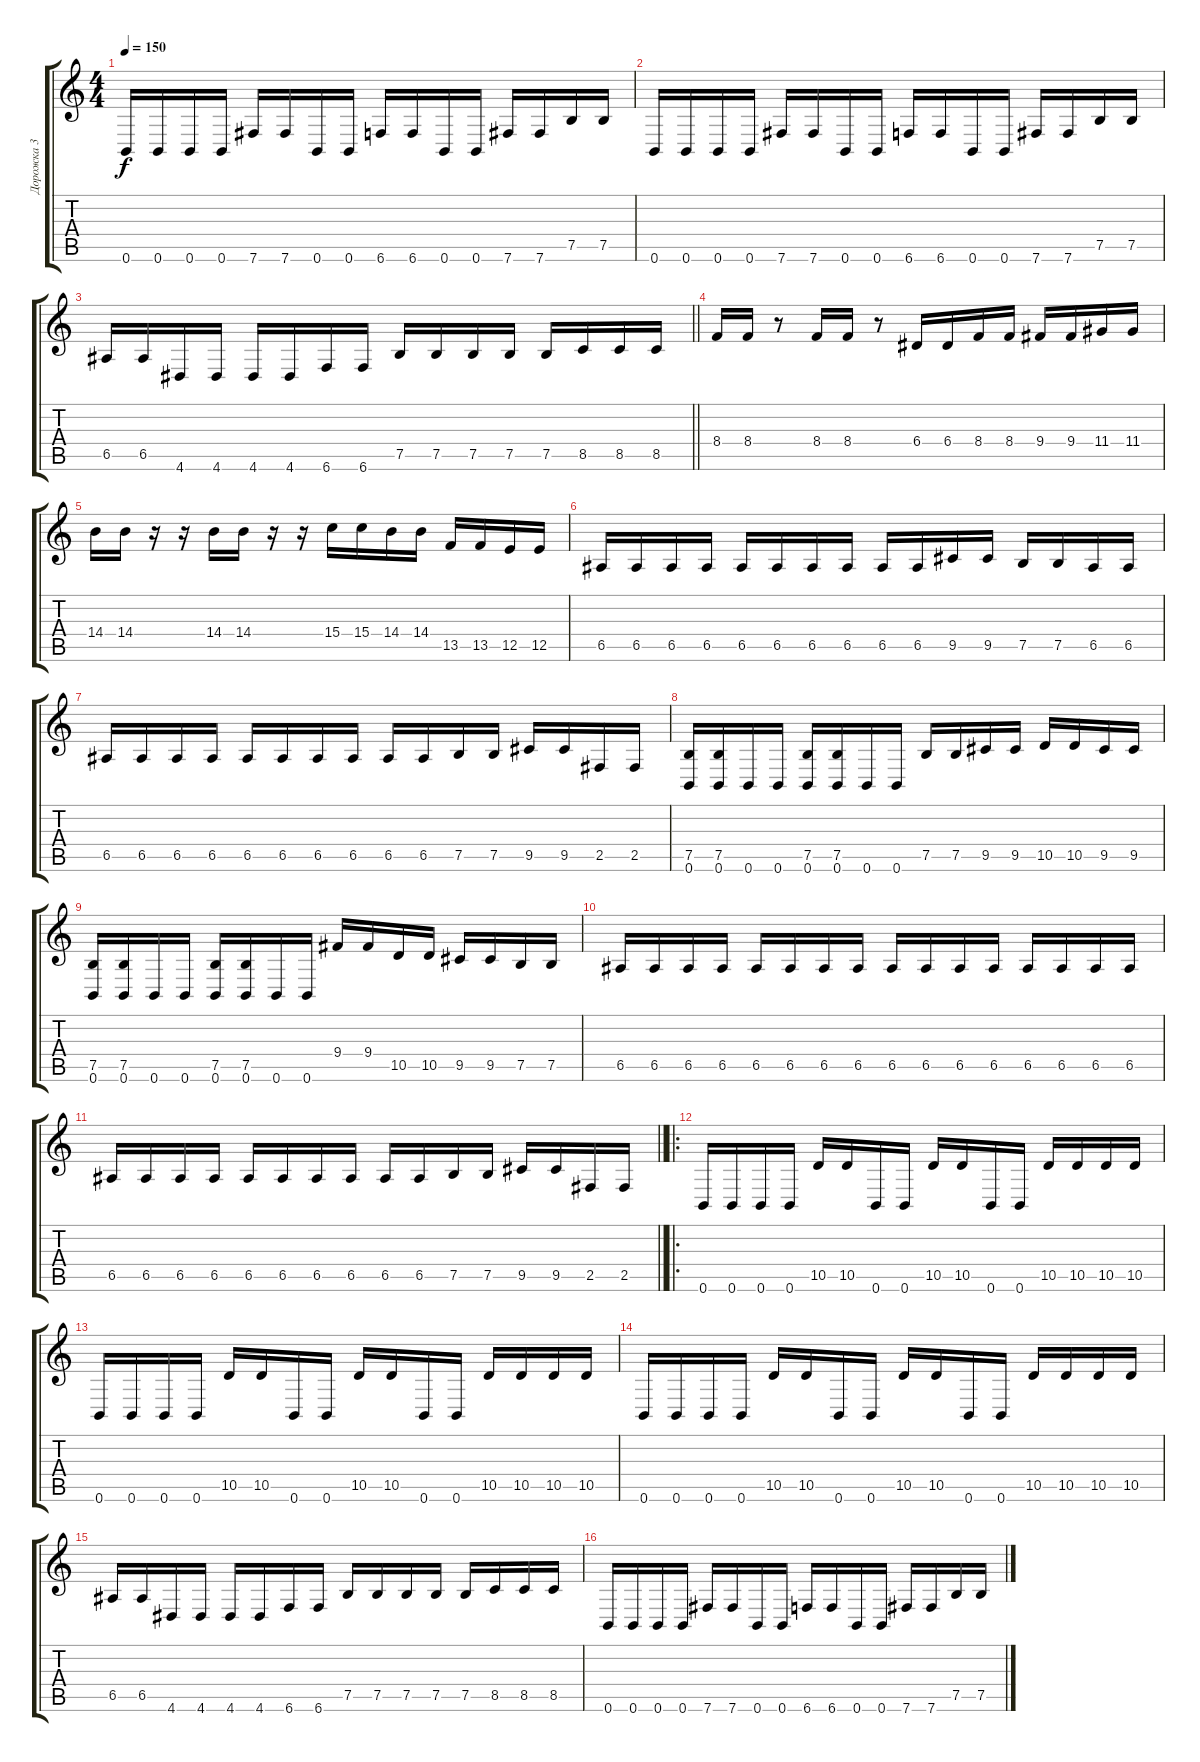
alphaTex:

\track ("Дорожка 3" "Дорожка 3") {instrument distortionguitar}
\staff {score tabs}
\tuning (B3 Gb3 D3 A2 E2 B1) {hide}
\ts (4 4)
\tempo 150
\clef g2
\ks c
0.6.16{dy f} 0.6.16 0.6.16 0.6.16 7.6.16 7.6.16 0.6.16 0.6.16 6.6.16 6.6.16 0.6.16 0.6.16 7.6.16 7.6.16 7.5.16 7.5.16 |
0.6.16 0.6.16 0.6.16 0.6.16 7.6.16 7.6.16 0.6.16 0.6.16 6.6.16 6.6.16 0.6.16 0.6.16 7.6.16 7.6.16 7.5.16 7.5.16 |
\barLineRight lightlight
6.5.16 6.5.16 4.6.16 4.6.16 4.6.16 4.6.16 6.6.16 6.6.16 7.5.16 7.5.16 7.5.16 7.5.16 7.5.16 8.5.16 8.5.16 8.5.16 |
8.4.16 8.4.16 r.8 8.4.16 8.4.16 r.8 6.4.16 6.4.16 8.4.16 8.4.16 9.4.16 9.4.16 11.4.16 11.4.16 |
14.4.16 14.4.16 r.16 r.16 14.4.16 14.4.16 r.16 r.16 15.4.16 15.4.16 14.4.16 14.4.16 13.5.16 13.5.16 12.5.16 12.5.16 |
6.5.16 6.5.16 6.5.16 6.5.16 6.5.16 6.5.16 6.5.16 6.5.16 6.5.16 6.5.16 9.5.16 9.5.16 7.5.16 7.5.16 6.5.16 6.5.16 |
6.5.16 6.5.16 6.5.16 6.5.16 6.5.16 6.5.16 6.5.16 6.5.16 6.5.16 6.5.16 7.5.16 7.5.16 9.5.16 9.5.16 2.5.16 2.5.16 |
(7.5 0.6).16 (7.5 0.6).16 0.6.16 0.6.16 (7.5 0.6).16 (7.5 0.6).16 0.6.16 0.6.16 7.5.16 7.5.16 9.5.16 9.5.16 10.5.16 10.5.16 9.5.16 9.5.16 |
(7.5 0.6).16 (7.5 0.6).16 0.6.16 0.6.16 (7.5 0.6).16 (7.5 0.6).16 0.6.16 0.6.16 9.4.16 9.4.16 10.5.16 10.5.16 9.5.16 9.5.16 7.5.16 7.5.16 |
6.5.16 6.5.16 6.5.16 6.5.16 6.5.16 6.5.16 6.5.16 6.5.16 6.5.16 6.5.16 6.5.16 6.5.16 6.5.16 6.5.16 6.5.16 6.5.16 |
\barLineRight lightlight
6.5.16 6.5.16 6.5.16 6.5.16 6.5.16 6.5.16 6.5.16 6.5.16 6.5.16 6.5.16 7.5.16 7.5.16 9.5.16 9.5.16 2.5.16 2.5.16 |
\ro
0.6.16 0.6.16 0.6.16 0.6.16 10.5.16 10.5.16 0.6.16 0.6.16 10.5.16 10.5.16 0.6.16 0.6.16 10.5.16 10.5.16 10.5.16 10.5.16 |
0.6.16 0.6.16 0.6.16 0.6.16 10.5.16 10.5.16 0.6.16 0.6.16 10.5.16 10.5.16 0.6.16 0.6.16 10.5.16 10.5.16 10.5.16 10.5.16 |
0.6.16 0.6.16 0.6.16 0.6.16 10.5.16 10.5.16 0.6.16 0.6.16 10.5.16 10.5.16 0.6.16 0.6.16 10.5.16 10.5.16 10.5.16 10.5.16 |
6.5.16 6.5.16 4.6.16 4.6.16 4.6.16 4.6.16 6.6.16 6.6.16 7.5.16 7.5.16 7.5.16 7.5.16 7.5.16 8.5.16 8.5.16 8.5.16 |
0.6.16 0.6.16 0.6.16 0.6.16 7.6.16 7.6.16 0.6.16 0.6.16 6.6.16 6.6.16 0.6.16 0.6.16 7.6.16 7.6.16 7.5.16 7.5.16
